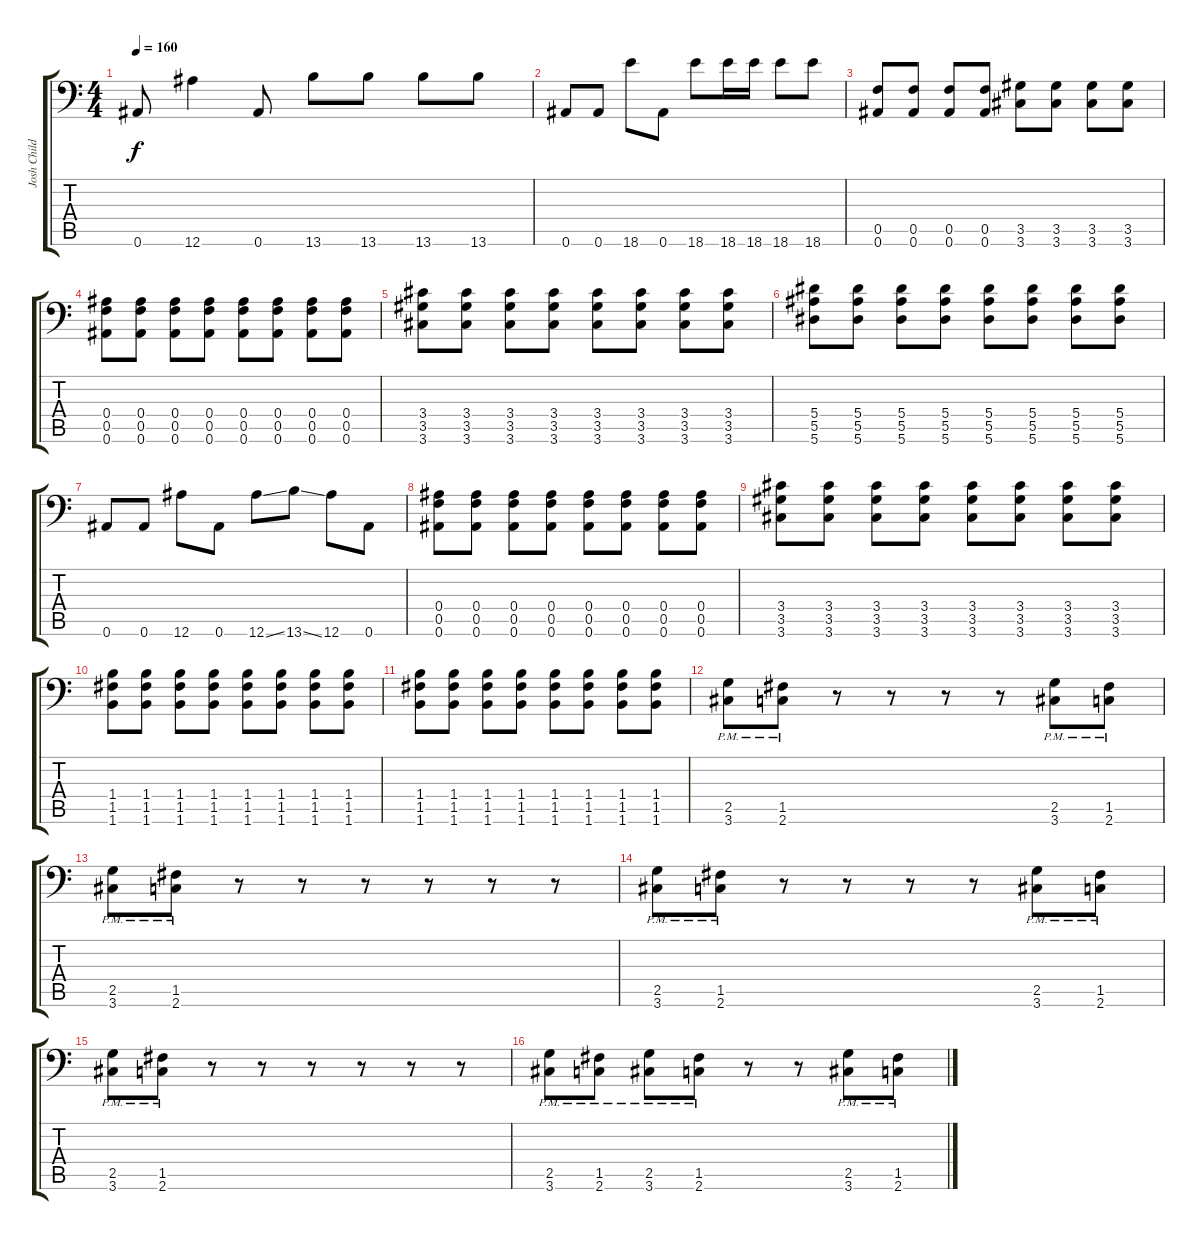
\track ("Josh Childress" "Josh Child") {instrument distortionguitar}
\staff {score tabs}
\tuning (C4 G3 Eb3 Bb2 F2 Bb1) {hide}
\ts (4 4)
\tempo 160
\clef f4
\ks c
0.6.8{dy f} 12.6.4 0.6.8 13.6.8 13.6.8 13.6.8 13.6.8 |
0.6.8 0.6.8 18.6.8 0.6.8 18.6.8 18.6.16 18.6.16 18.6.8 18.6.8 |
(0.5 0.6).8 (0.5 0.6).8 (0.5 0.6).8 (0.5 0.6).8 (3.5 3.6).8 (3.5 3.6).8 (3.5 3.6).8 (3.5 3.6).8 |
(0.4 0.5 0.6).8 (0.4 0.5 0.6).8 (0.4 0.5 0.6).8 (0.4 0.5 0.6).8 (0.4 0.5 0.6).8 (0.4 0.5 0.6).8 (0.4 0.5 0.6).8 (0.4 0.5 0.6).8 |
(3.4 3.5 3.6).8 (3.4 3.5 3.6).8 (3.4 3.5 3.6).8 (3.4 3.5 3.6).8 (3.4 3.5 3.6).8 (3.4 3.5 3.6).8 (3.4 3.5 3.6).8 (3.4 3.5 3.6).8 |
(5.4 5.5 5.6).8 (5.4 5.5 5.6).8 (5.4 5.5 5.6).8 (5.4 5.5 5.6).8 (5.4 5.5 5.6).8 (5.4 5.5 5.6).8 (5.4 5.5 5.6).8 (5.4 5.5 5.6).8 |
0.6.8 0.6.8 12.6.8 0.6.8 12.6{ss}.8 13.6{ss}.8 12.6.8 0.6.8 |
(0.4 0.5 0.6).8 (0.4 0.5 0.6).8 (0.4 0.5 0.6).8 (0.4 0.5 0.6).8 (0.4 0.5 0.6).8 (0.4 0.5 0.6).8 (0.4 0.5 0.6).8 (0.4 0.5 0.6).8 |
(3.4 3.5 3.6).8 (3.4 3.5 3.6).8 (3.4 3.5 3.6).8 (3.4 3.5 3.6).8 (3.4 3.5 3.6).8 (3.4 3.5 3.6).8 (3.4 3.5 3.6).8 (3.4 3.5 3.6).8 |
(1.4 1.5 1.6).8 (1.4 1.5 1.6).8 (1.4 1.5 1.6).8 (1.4 1.5 1.6).8 (1.4 1.5 1.6).8 (1.4 1.5 1.6).8 (1.4 1.5 1.6).8 (1.4 1.5 1.6).8 |
(1.4 1.5 1.6).8 (1.4 1.5 1.6).8 (1.4 1.5 1.6).8 (1.4 1.5 1.6).8 (1.4 1.5 1.6).8 (1.4 1.5 1.6).8 (1.4 1.5 1.6).8 (1.4 1.5 1.6).8 |
(2.5{pm} 3.6{pm}).8 (1.5{pm} 2.6{pm}).8 r.8 r.8 r.8 r.8 (2.5{pm} 3.6{pm}).8 (1.5{pm} 2.6{pm}).8 |
(2.5{pm} 3.6{pm}).8 (1.5{pm} 2.6{pm}).8 r.8 r.8 r.8 r.8 r.8 r.8 |
(2.5{pm} 3.6{pm}).8 (1.5{pm} 2.6{pm}).8 r.8 r.8 r.8 r.8 (2.5{pm} 3.6{pm}).8 (1.5{pm} 2.6{pm}).8 |
(2.5{pm} 3.6{pm}).8 (1.5{pm} 2.6{pm}).8 r.8 r.8 r.8 r.8 r.8 r.8 |
(2.5{pm} 3.6{pm}).8 (1.5{pm} 2.6{pm}).8 (2.5{pm} 3.6{pm}).8 (1.5{pm} 2.6{pm}).8 r.8 r.8 (2.5{pm} 3.6{pm}).8 (1.5{pm} 2.6{pm}).8
